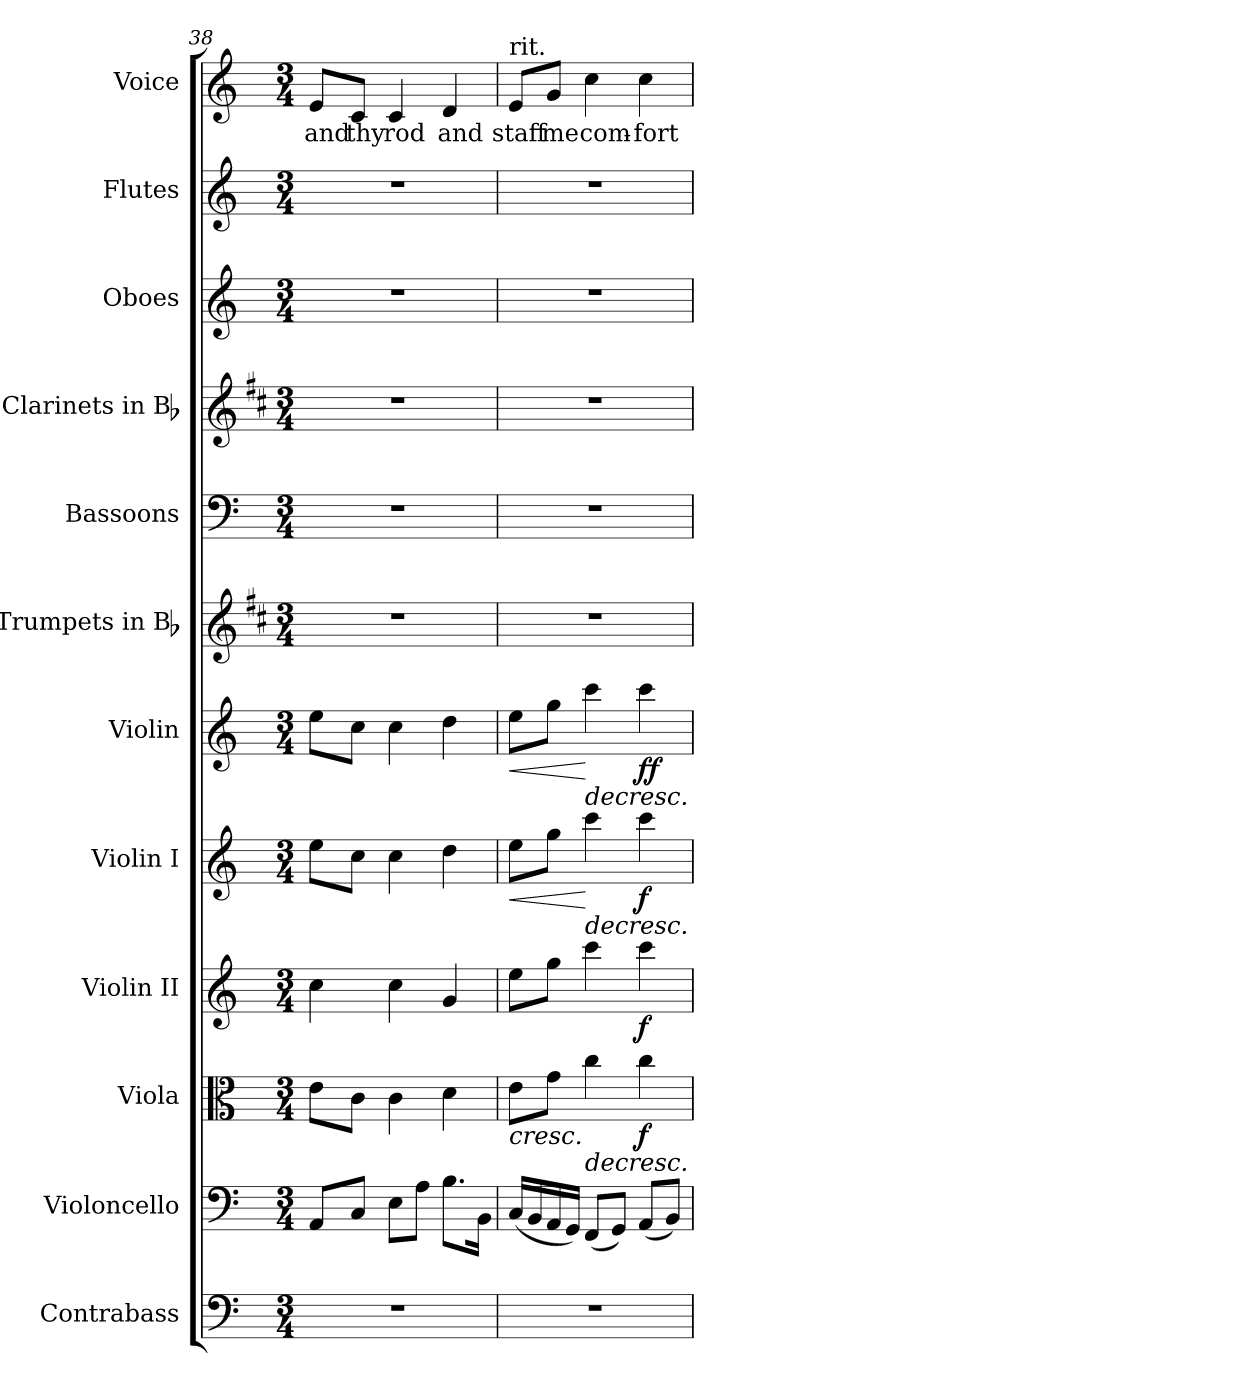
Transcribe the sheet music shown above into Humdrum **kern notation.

**kern	**kern	**kern	**dynam	**kern	**dynam	**kern	**dynam	**kern	**dynam	**kern	**kern	**kern	**kern	**kern	**kern	**text
*part12	*part11	*part10	*part10	*part9	*part9	*part8	*part8	*part7	*part7	*part6	*part5	*part4	*part3	*part2	*part1	*part1
*staff12	*staff11	*staff10	*staff10	*staff9	*staff9	*staff8	*staff8	*staff7	*staff7	*staff6	*staff5	*staff4	*staff3	*staff2	*staff1	*staff1
*I"Contrabass	*I"Violoncello	*I"Viola	*	*I"Violin II	*	*I"Violin I	*	*I"Violin	*	*I"Trumpets in Bb	*I"Bassoons	*I"Clarinets in Bb	*I"Oboes	*I"Flutes	*I"Voice	*
*I'Cb.	*I'Vc.	*I'Vla.	*	*I'Vln. II	*	*I'Vln. I	*	*I'Vln.	*	*I'Tpt.	*I'Bsn.	*I'Cl.	*I'Ob.	*I'Fl.	*I'Voice	*
*clefF4	*clefF4	*clefC3	*	*clefG2	*	*clefG2	*	*clefG2	*	*clefG2	*clefF4	*clefG2	*clefG2	*clefG2	*clefG2	*
*ITrd7c12	*	*	*	*	*	*	*	*	*	*ITrd1c2	*	*ITrd1c2	*	*	*	*
*k[]	*k[]	*k[]	*	*k[]	*	*k[]	*	*k[]	*	*k[]	*k[]	*k[]	*k[]	*k[]	*k[]	*
*C:	*C:	*C:	*	*C:	*	*C:	*	*C:	*	*C:	*C:	*C:	*C:	*C:	*C:	*
*M3/4	*M3/4	*M3/4	*	*M3/4	*	*M3/4	*	*M3/4	*	*M3/4	*M3/4	*M3/4	*M3/4	*M3/4	*M3/4	*
=38	=38	=38	=38	=38	=38	=38	=38	=38	=38	=38	=38	=38	=38	=38	=38	=38
!LO:N:vis=1	!	!	!	!	!	!	!	!	!	!LO:N:vis=1	!LO:N:vis=1	!LO:N:vis=1	!LO:N:vis=1	!LO:N:vis=1	!	!
!	!	!	!	!	!	!	!	!	!	!	!	!	!	!	!	!LO:LY:b:color=#000000
2.r	8AAi/L	8ei\L	.	4cci\	.	8eei\L	.	8eei\L	.	2.r	2.r	2.r	2.r	2.r	8ei/L	and
!	!	!	!	!	!	!	!	!	!	!	!	!	!	!	!	!LO:LY:b:color=#000000
.	8Ci/J	8ci\J	.	.	.	8cci\J	.	8cci\J	.	.	.	.	.	.	8ci/J	thy
!	!	!	!	!	!	!	!	!	!	!	!	!	!	!	!	!LO:LY:b:color=#000000
.	8Ei\L	4ci\	.	4cci\	.	4cci\	.	4cci\	.	.	.	.	.	.	4ci/	rod
.	8Ai\J	.	.	.	.	.	.	.	.	.	.	.	.	.	.	.
!	!	!	!	!	!	!	!	!	!	!	!	!	!	!	!	!LO:LY:b:color=#000000
.	8.Bi\L	4di\	.	4gi/	.	4ddi\	.	4ddi\	.	.	.	.	.	.	4di/	and
.	16BBi\Jk	.	.	.	.	.	.	.	.	.	.	.	.	.	.	.
=39	=39	=39	=39	=39	=39	=39	=39	=39	=39	=39	=39	=39	=39	=39	=39	=39
!LO:N:vis=1	!	!	!LO:HP:b	!	!	!	!LO:HP:b	!	!LO:HP:b	!LO:N:vis=1	!LO:N:vis=1	!LO:N:vis=1	!LO:N:vis=1	!LO:N:vis=1	!	!
!	!	!	!	!	!	!	!	!	!	!	!	!	!	!	!LO:TX:t=rit.	!
!	!	!	!	!	!	!	!	!	!	!	!	!	!	!	!	!LO:LY:b:color=#000000
2.r	(16Ci/LL	8ei\L	<	8eei\L	.	8eei\L	<	8eei\L	<	2.r	2.r	2.r	2.r	2.r	8ei/L	staff
.	16BBi/	.	.	.	.	.	.	.	.	.	.	.	.	.	.	.
!	!	!	!	!	!	!	!	!	!	!	!	!	!	!	!	!LO:LY:b:color=#000000
.	16AAi/	8gi\J	.	8ggi\J	.	8ggi\J	.	8ggi\J	.	.	.	.	.	.	8gi/J	me
.	16GGi/JJ)	.	.	.	.	.	.	.	.	.	.	.	.	.	.	.
!	!	!	!LO:HP:b	!	!	!	!LO:HP:n=1:b	!	!LO:HP:n=1:b	!	!	!	!	!	!	!
!	!	!	!	!	!	!	!	!	!	!	!	!	!	!	!	!LO:LY:b:color=#000000
.	(8FFi/L	4cci\	>	4ccci\	.	4ccci\	[ >	4ccci\	[ >	.	.	.	.	.	4cci\	com-
.	8GGi/J)	.	.	.	.	.	.	.	.	.	.	.	.	.	.	.
!	!	!	!	!	!	!	!	!	!	!	!	!	!	!	!	!LO:LY:b:color=#000000
.	(8AAi/L	4cci\	[ f	4ccci\	f	4ccci\	f	4ccci\	ff	.	.	.	.	.	4cci\	-fort
.	8BBi/J)	.	.	.	.	.	.	.	.	.	.	.	.	.	.	.
.	.	.	]	.	.	.	]	.	]	.	.	.	.	.	.	.
=	=	=	=	=	=	=	=	=	=	=	=	=	=	=	=	=
*-	*-	*-	*-	*-	*-	*-	*-	*-	*-	*-	*-	*-	*-	*-	*-	*-
